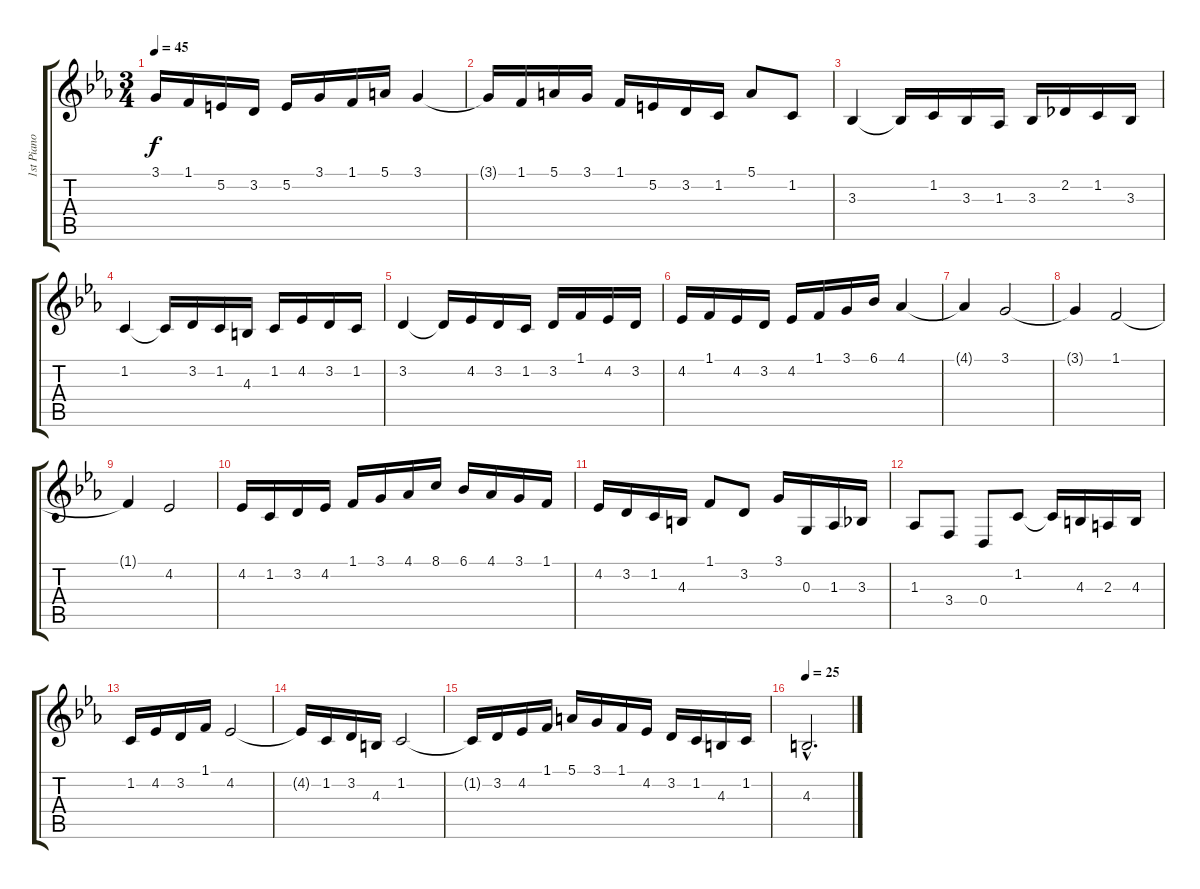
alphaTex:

\track ("1st Piano" "1st Piano") {instrument acousticgrandpiano}
\staff {score tabs}
\tuning (E4 B3 G3 D3 A2 E2) {hide}
\ts (3 4)
\tempo 45
\clef g2
\ks eb
3.1.16{dy f} 1.1.16 5.2.16 3.2.16 5.2.16 3.1.16 1.1.16 5.1.16 3.1.4 |
3.1{t}.16 1.1.16 5.1.16 3.1.16 1.1.16 5.2.16 3.2.16 1.2.16 5.1.8 1.2.8 |
3.3.4 3.3{t}.16 1.2.16 3.3.16 1.3.16 3.3.16 2.2.16 1.2.16 3.3.16 |
1.2.4 1.2{t}.16 3.2.16 1.2.16 4.3.16 1.2.16 4.2.16 3.2.16 1.2.16 |
3.2.4 3.2{t}.16 4.2.16 3.2.16 1.2.16 3.2.16 1.1.16 4.2.16 3.2.16 |
4.2.16 1.1.16 4.2.16 3.2.16 4.2.16 1.1.16 3.1.16 6.1.16 4.1.4 |
4.1{t}.4 3.1.2 |
3.1{t}.4 1.1.2 |
1.1{t}.4 4.2.2 |
4.2.16 1.2.16 3.2.16 4.2.16 1.1.16 3.1.16 4.1.16 8.1.16 6.1.16 4.1.16 3.1.16 1.1.16 |
4.2.16 3.2.16 1.2.16 4.3.16 1.1.8 3.2.8 3.1.16 0.3.16 1.3.16 3.3.16 |
1.3.8 3.4.8 0.4.8 1.2.8 1.2{t}.16 4.3.16 2.3.16 4.3.16 |
1.2.16 4.2.16 3.2.16 1.1.16 4.2.2 |
4.2{t}.16 1.2.16 3.2.16 4.3.16 1.2.2 |
1.2{t}.16 3.2.16 4.2.16 1.1.16 5.1.16 3.1.16 1.1.16 4.2.16 3.2.16 1.2.16 4.3.16 1.2.16 |
\tempo 25
4.3{hac}.2{d}
